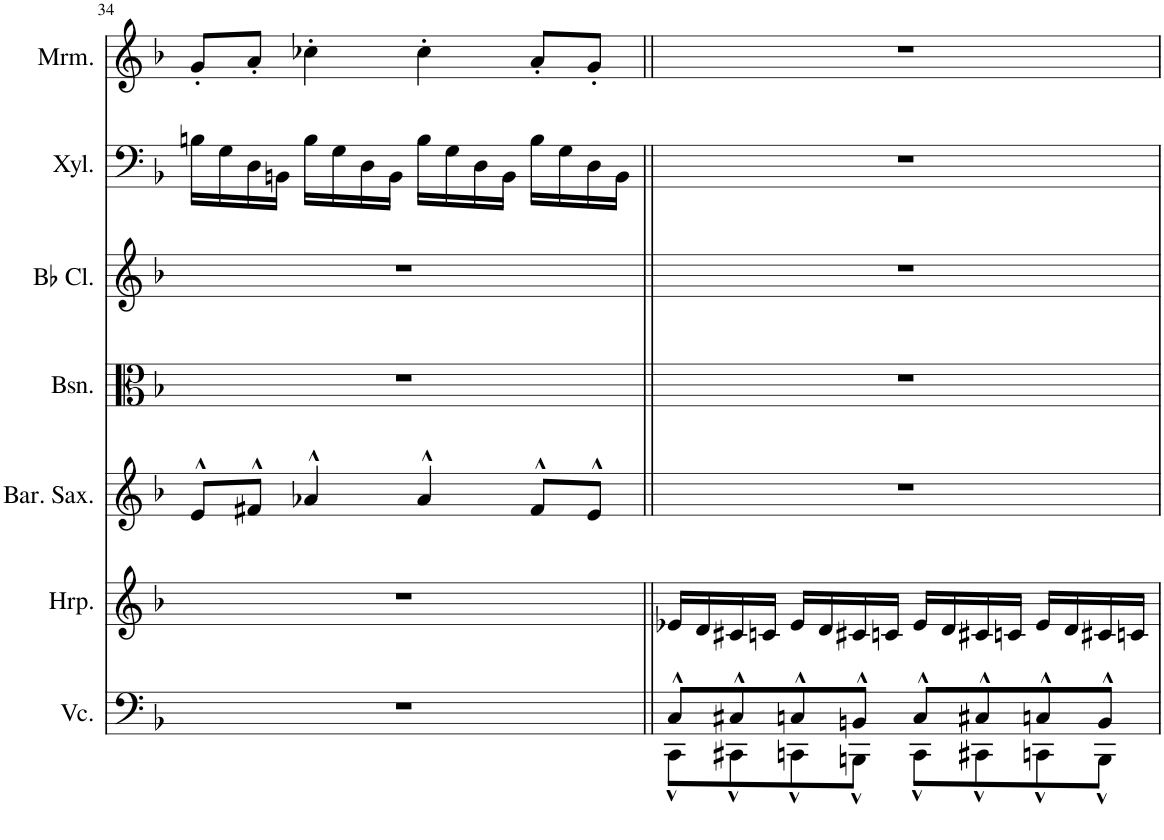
**kern	**kern	**kern	**kern	**kern	**kern	**kern
*part7	*part6	*part5	*part4	*part3	*part2	*part1
*staff7	*staff6	*staff5	*staff4	*staff3	*staff2	*staff1
*I"Violoncello	*I"Harp	*I"Baritone Saxophone	*I"Bassoon	*I"Bb Clarinet	*I"Xylophone	*I"Marimba
*I'Vc.	*I'Hrp.	*I'Bar. Sax.	*I'Bsn.	*I'Bb Cl.	*I'Xyl.	*I'Mrm.
!!LO:PB:g=z
*clefF4	*clefG2	*clefG2	*clefC3	*clefG2	*clefF4	*clefG2
*	*Trd8c14	*Trd12c21	*	*Trd1c2	*Trd-7c-12	*
*k[b-]	*k[b-]	*k[b-]	*k[b-]	*k[b-]	*k[b-]	*k[b-]
*M4/4	*M4/4	*M4/4	*M4/4	*M4/4	*M4/4	*M4/4
=34	=34	=34	=34	=34	=34	=34
1r	1r	8e^^/L	1r	1r	16Bn\LL	8g'/L
.	.	.	.	.	16G\	.
.	.	8f#X^^/J	.	.	16D\	8a'/J
.	.	.	.	.	16BBn\JJ	.
.	.	4a-X^^/	.	.	16B\LL	4cc-X'\
.	.	.	.	.	16G\	.
.	.	.	.	.	16D\	.
.	.	.	.	.	16BB\JJ	.
.	.	4a-^^/	.	.	16B\LL	4cc-'\
.	.	.	.	.	16G\	.
.	.	.	.	.	16D\	.
.	.	.	.	.	16BB\JJ	.
.	.	8f#^^/L	.	.	16B\LL	8a'/L
.	.	.	.	.	16G\	.
.	.	8e^^/J	.	.	16D\	8g'/J
.	.	.	.	.	16BB\JJ	.
=35||	=35||	=35||	=35||	=35||	=35||	=35||
*^	*	*	*	*	*	*
8C^^/L	8CC^^\L	16e-X/LL	1r	1r	1r	1r	1r
.	.	16d/	.	.	.	.	.
8C#X^^/	8CC#X^^\	16c#X/	.	.	.	.	.
.	.	16cn/JJ	.	.	.	.	.
8Cn^^/	8CCn^^\	16e-/LL	.	.	.	.	.
.	.	16d/	.	.	.	.	.
8BBn^^/J	8BBBn^^\J	16c#X/	.	.	.	.	.
.	.	16cn/JJ	.	.	.	.	.
8C^^/L	8CC^^\L	16e-/LL	.	.	.	.	.
.	.	16d/	.	.	.	.	.
8C#X^^/	8CC#X^^\	16c#X/	.	.	.	.	.
.	.	16cn/JJ	.	.	.	.	.
8Cn^^/	8CCn^^\	16e-/LL	.	.	.	.	.
.	.	16d/	.	.	.	.	.
8BB^^/J	8BBB^^\J	16c#X/	.	.	.	.	.
.	.	16cn/JJ	.	.	.	.	.
*v	*v	*	*	*	*	*	*
=	=	=	=	=	=	=
*-	*-	*-	*-	*-	*-	*-
